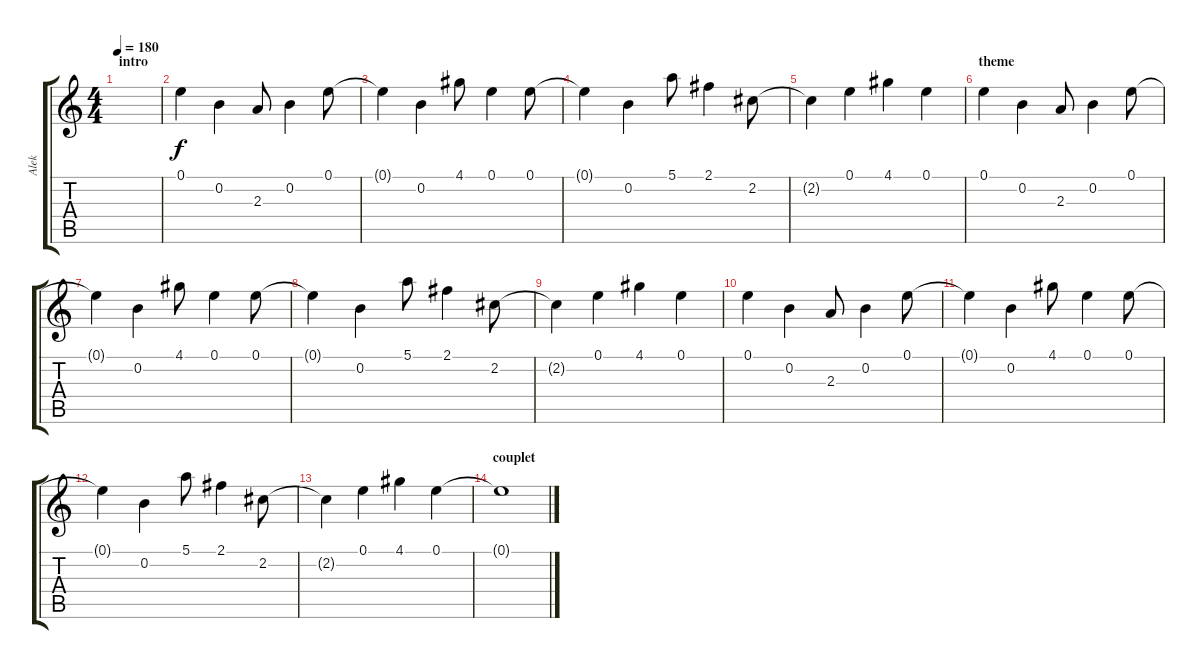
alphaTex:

\track ("Alek" "Alek") {instrument distortionguitar}
\staff {score tabs}
\tuning (E4 B3 G3 D3 A2 E2) {hide}
\ts (4 4)
\section ("" "intro")
\tempo 180
\clef g2
\ks c
|
0.1.4 0.2.4 2.3.8 0.2.4 0.1.8 |
0.1{t}.4 0.2.4 4.1.8 0.1.4 0.1.8 |
0.1{t}.4 0.2.4 5.1.8 2.1.4 2.2.8 |
2.2{t}.4 0.1.4 4.1.4 0.1.4 |
\section ("" "theme")
0.1.4 0.2.4 2.3.8 0.2.4 0.1.8 |
0.1{t}.4 0.2.4 4.1.8 0.1.4 0.1.8 |
0.1{t}.4 0.2.4 5.1.8 2.1.4 2.2.8 |
2.2{t}.4 0.1.4 4.1.4 0.1.4 |
0.1.4 0.2.4 2.3.8 0.2.4 0.1.8 |
0.1{t}.4 0.2.4 4.1.8 0.1.4 0.1.8 |
0.1{t}.4 0.2.4 5.1.8 2.1.4 2.2.8 |
2.2{t}.4 0.1.4 4.1.4 0.1.4 |
\section ("" "couplet")
0.1{t}.1{volume 0}
